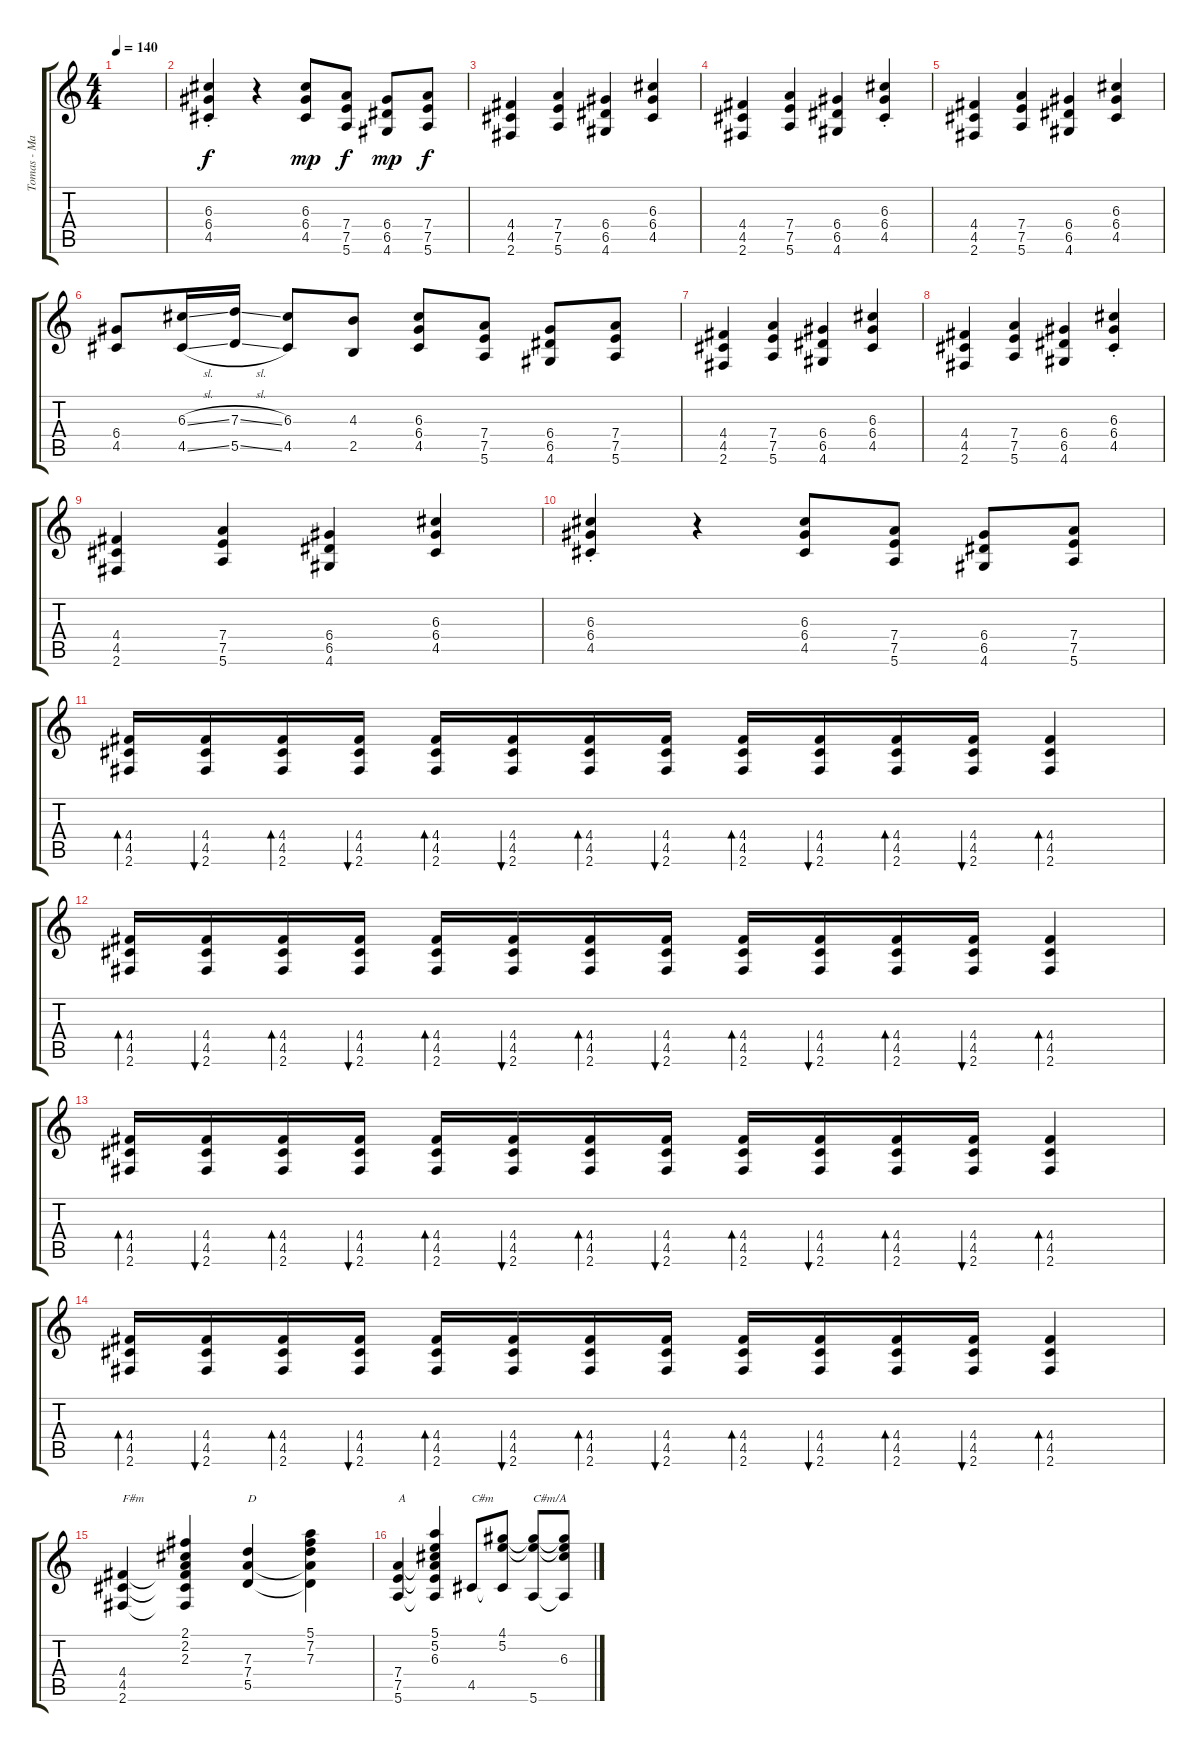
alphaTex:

\track ("Tomas - Main Guitar" "Tomas - Ma") {instrument distortionguitar}
\staff {score tabs}
\tuning (E4 B3 G3 D3 A2 E2) {hide}
\ts (4 4)
\tempo 140
\clef g2
\ks c
|
(6.3{st} 6.4{st} 4.5{st}).4 r.4 (6.3 6.4 4.5).8{dy mp} (7.4 7.5 5.6).8{dy f} (6.4 6.5 4.6).8{dy mp} (7.4 7.5 5.6).8{dy f} |
(4.4 4.5 2.6).4{balance 8} (7.4 7.5 5.6).4 (6.4 6.5 4.6).4 (6.3 6.4 4.5).4 |
(4.4 4.5 2.6).4 (7.4 7.5 5.6).4 (6.4 6.5 4.6).4 (6.3{st} 6.4{st} 4.5{st}).4 |
(4.4 4.5 2.6).4 (7.4 7.5 5.6).4 (6.4 6.5 4.6).4 (6.3 6.4 4.5).4 |
(6.4 4.5).8 (6.3{sl} 4.5{sl}).16 (7.3{sl} 5.5{sl}).16 (6.3 4.5).8 (4.3 2.5).8 (6.3 6.4 4.5).8 (7.4 7.5 5.6).8 (6.4 6.5 4.6).8 (7.4 7.5 5.6).8 |
(4.4 4.5 2.6).4{balance 8} (7.4 7.5 5.6).4 (6.4 6.5 4.6).4 (6.3 6.4 4.5).4 |
(4.4 4.5 2.6).4 (7.4 7.5 5.6).4 (6.4 6.5 4.6).4 (6.3{st} 6.4{st} 4.5{st}).4 |
(4.4 4.5 2.6).4 (7.4 7.5 5.6).4 (6.4 6.5 4.6).4 (6.3 6.4 4.5).4 |
(6.3{st} 6.4{st} 4.5{st}).4 r.4 (6.3 6.4 4.5).8 (7.4 7.5 5.6).8 (6.4 6.5 4.6).8 (7.4 7.5 5.6).8 |
(4.4 4.5 2.6).16{bd 60} (4.4 4.5 2.6).16{bu 60} (4.4 4.5 2.6).16{bd 60} (4.4 4.5 2.6).16{bu 60} (4.4 4.5 2.6).16{bd 60} (4.4 4.5 2.6).16{bu 60} (4.4 4.5 2.6).16{bd 60} (4.4 4.5 2.6).16{bu 60} (4.4 4.5 2.6).16{bd 60} (4.4 4.5 2.6).16{bu 60} (4.4 4.5 2.6).16{bd 60} (4.4 4.5 2.6).16{bu 60} (4.4 4.5 2.6).4{bd 60} |
(4.4 4.5 2.6).16{bd 60} (4.4 4.5 2.6).16{bu 60} (4.4 4.5 2.6).16{bd 60} (4.4 4.5 2.6).16{bu 60} (4.4 4.5 2.6).16{bd 60} (4.4 4.5 2.6).16{bu 60} (4.4 4.5 2.6).16{bd 60} (4.4 4.5 2.6).16{bu 60} (4.4 4.5 2.6).16{bd 60} (4.4 4.5 2.6).16{bu 60} (4.4 4.5 2.6).16{bd 60} (4.4 4.5 2.6).16{bu 60} (4.4 4.5 2.6).4{bd 60} |
(4.4 4.5 2.6).16{bd 60} (4.4 4.5 2.6).16{bu 60} (4.4 4.5 2.6).16{bd 60} (4.4 4.5 2.6).16{bu 60} (4.4 4.5 2.6).16{bd 60} (4.4 4.5 2.6).16{bu 60} (4.4 4.5 2.6).16{bd 60} (4.4 4.5 2.6).16{bu 60} (4.4 4.5 2.6).16{bd 60} (4.4 4.5 2.6).16{bu 60} (4.4 4.5 2.6).16{bd 60} (4.4 4.5 2.6).16{bu 60} (4.4 4.5 2.6).4{bd 60} |
(4.4 4.5 2.6).16{bd 60} (4.4 4.5 2.6).16{bu 60} (4.4 4.5 2.6).16{bd 60} (4.4 4.5 2.6).16{bu 60} (4.4 4.5 2.6).16{bd 60} (4.4 4.5 2.6).16{bu 60} (4.4 4.5 2.6).16{bd 60} (4.4 4.5 2.6).16{bu 60} (4.4 4.5 2.6).16{bd 60} (4.4 4.5 2.6).16{bu 60} (4.4 4.5 2.6).16{bd 60} (4.4 4.5 2.6).16{bu 60} (4.4 4.5 2.6).4{bd 60} |
(4.4 4.5 2.6).4{txt "F#m" volume 13 instrument electricguitarclean} (2.1 2.2 2.3 4.4{t} 4.5{t} 2.6{t}).4 (7.3 7.4 5.5).4{txt "D"} (5.1 7.2 7.3 7.4{t} 5.5{t}).4 |
(7.4 7.5 5.6).4{txt "A"} (5.1 5.2 6.3 7.4{t} 7.5{t} 5.6{t}).4 4.5.8{txt "C#m"} (4.1 5.2 4.5{t}).8 (4.1{t} 5.2{t} 5.6).8{txt "C#m/A"} (4.1{t} 5.2{t} 6.3 5.6{t}).8
